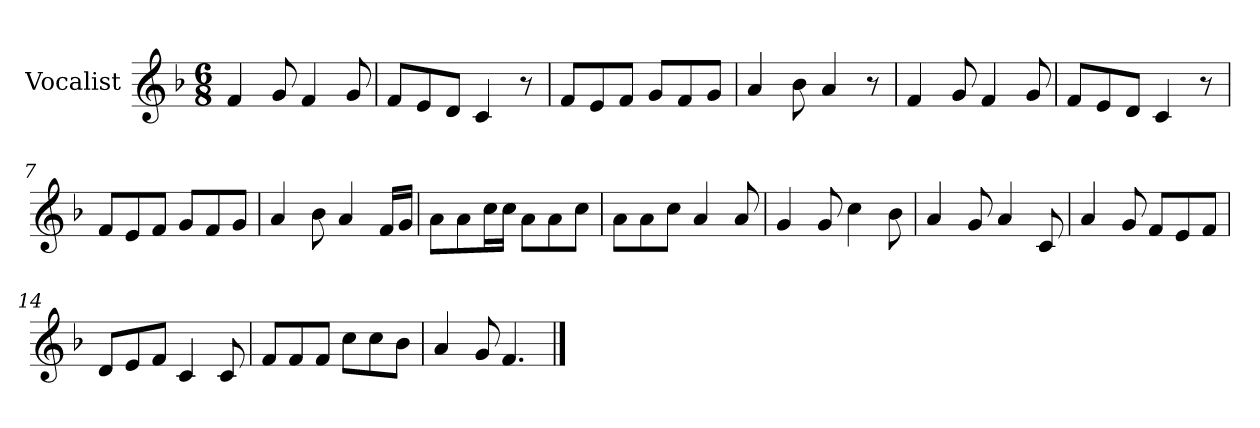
**kern
*part1
*staff1
*I"Vocalist
*k[b-]
*F:
*M6/8
=1
4f
8g
4f
8g
=2
8fL
8e
8dJ
4c
8r
=3
8fL
8e
8fJ
8gL
8f
8gJ
=4
4a
8b-
4a
8r
=5
4f
8g
4f
8g
=6
8fL
8e
8dJ
4c
8r
=7
8fL
8e
8fJ
8gL
8f
8gJ
=8
4a
8b-
4a
16fLL
16gJJ
=9
8aL
8a
16ccL
16ccJJ
8aL
8a
8ccJ
=10
8aL
8a
8ccJ
4a
8a
=11
4g
8g
4cc
8b-
=12
4a
8g
4a
8c
=13
4a
8g
8fL
8e
8fJ
=14
8dL
8e
8fJ
4c
8c
=15
8fL
8f
8fJ
8ccL
8cc
8b-J
=16
4a
8g
4.f
==
*-
